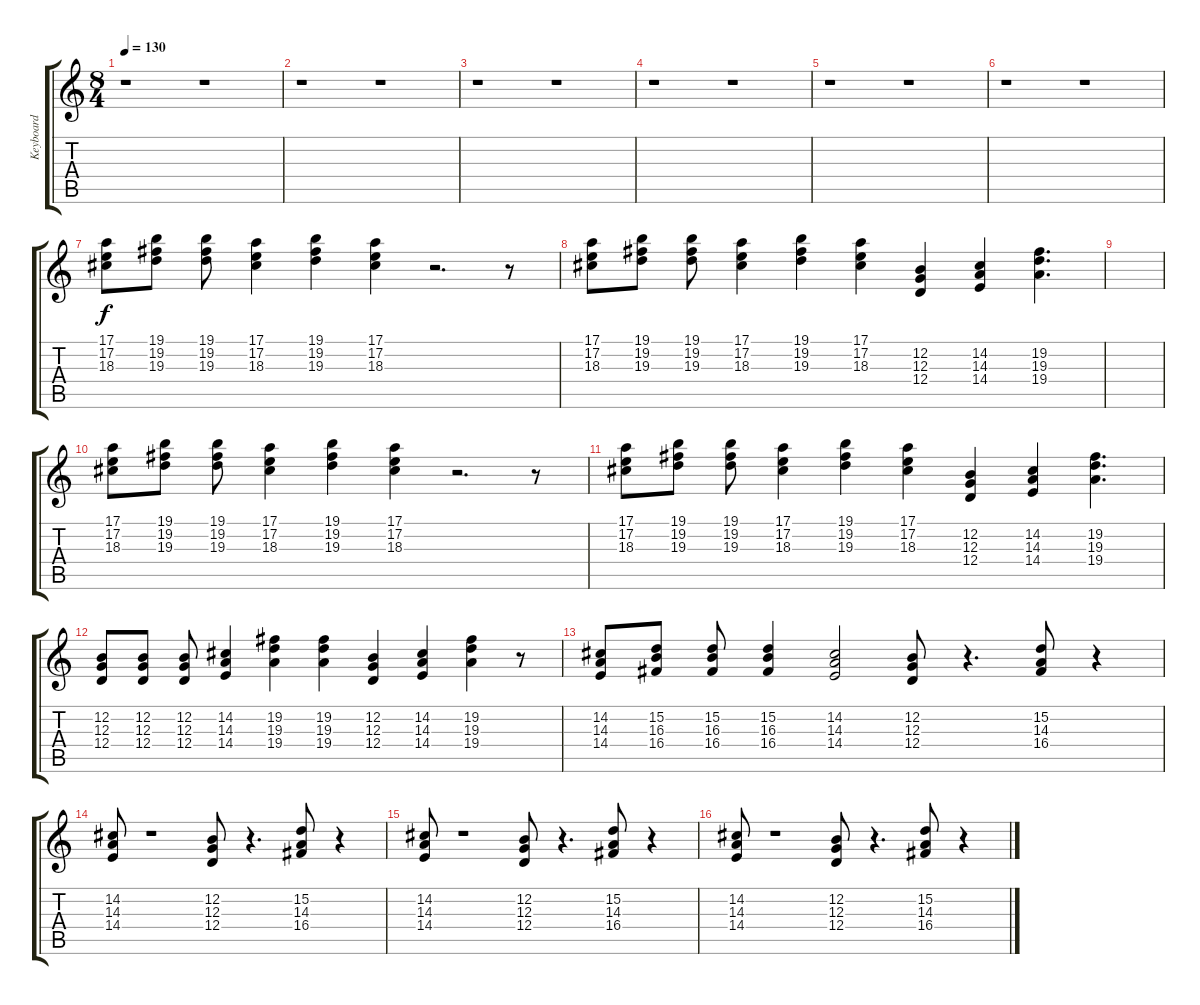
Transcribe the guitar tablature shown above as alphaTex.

\track ("Keyboard" "Keyboard") {instrument synthbrass2}
\staff {score tabs}
\tuning (E4 B3 G3 D3 A2 E2) {hide}
\ts (8 4)
\tempo 130
\clef g2
\ks c
r.1{dy f} r.1 |
r.1 r.1 |
r.1 r.1 |
r.1 r.1 |
r.1 r.1 |
r.1 r.1 |
(17.1 17.2 18.3).8 (19.1 19.2 19.3).8 (19.1 19.2 19.3).8 (17.1 17.2 18.3).4 (19.1 19.2 19.3).4 (17.1 17.2 18.3).4 r.2{d} r.8 |
(17.1 17.2 18.3).8 (19.1 19.2 19.3).8 (19.1 19.2 19.3).8 (17.1 17.2 18.3).4 (19.1 19.2 19.3).4 (17.1 17.2 18.3).4 (12.2 12.3 12.4).4 (14.2 14.3 14.4).4 (19.2 19.3 19.4).4{d} |
|
(17.1 17.2 18.3).8 (19.1 19.2 19.3).8 (19.1 19.2 19.3).8 (17.1 17.2 18.3).4 (19.1 19.2 19.3).4 (17.1 17.2 18.3).4 r.2{d} r.8 |
(17.1 17.2 18.3).8 (19.1 19.2 19.3).8 (19.1 19.2 19.3).8 (17.1 17.2 18.3).4 (19.1 19.2 19.3).4 (17.1 17.2 18.3).4 (12.2 12.3 12.4).4 (14.2 14.3 14.4).4 (19.2 19.3 19.4).4{d} |
(12.2 12.3 12.4).8 (12.2 12.3 12.4).8 (12.2 12.3 12.4).8 (14.2 14.3 14.4).4 (19.2 19.3 19.4).4 (19.2 19.3 19.4).4 (12.2 12.3 12.4).4 (14.2 14.3 14.4).4 (19.2 19.3 19.4).4 r.8 |
(14.2 14.3 14.4).8 (15.2 16.3 16.4).8 (15.2 16.3 16.4).8 (15.2 16.3 16.4).4 (14.2 14.3 14.4).2 (12.2 12.3 12.4).8{volume 16 instrument stringensemble1} r.4{d} (15.2 14.3 16.4).8 r.4 |
(14.2 14.3 14.4).8 r.1 (12.2 12.3 12.4).8 r.4{d} (15.2 14.3 16.4).8 r.4 |
(14.2 14.3 14.4).8 r.1 (12.2 12.3 12.4).8 r.4{d} (15.2 14.3 16.4).8 r.4 |
(14.2 14.3 14.4).8 r.1 (12.2 12.3 12.4).8 r.4{d} (15.2 14.3 16.4).8 r.4
